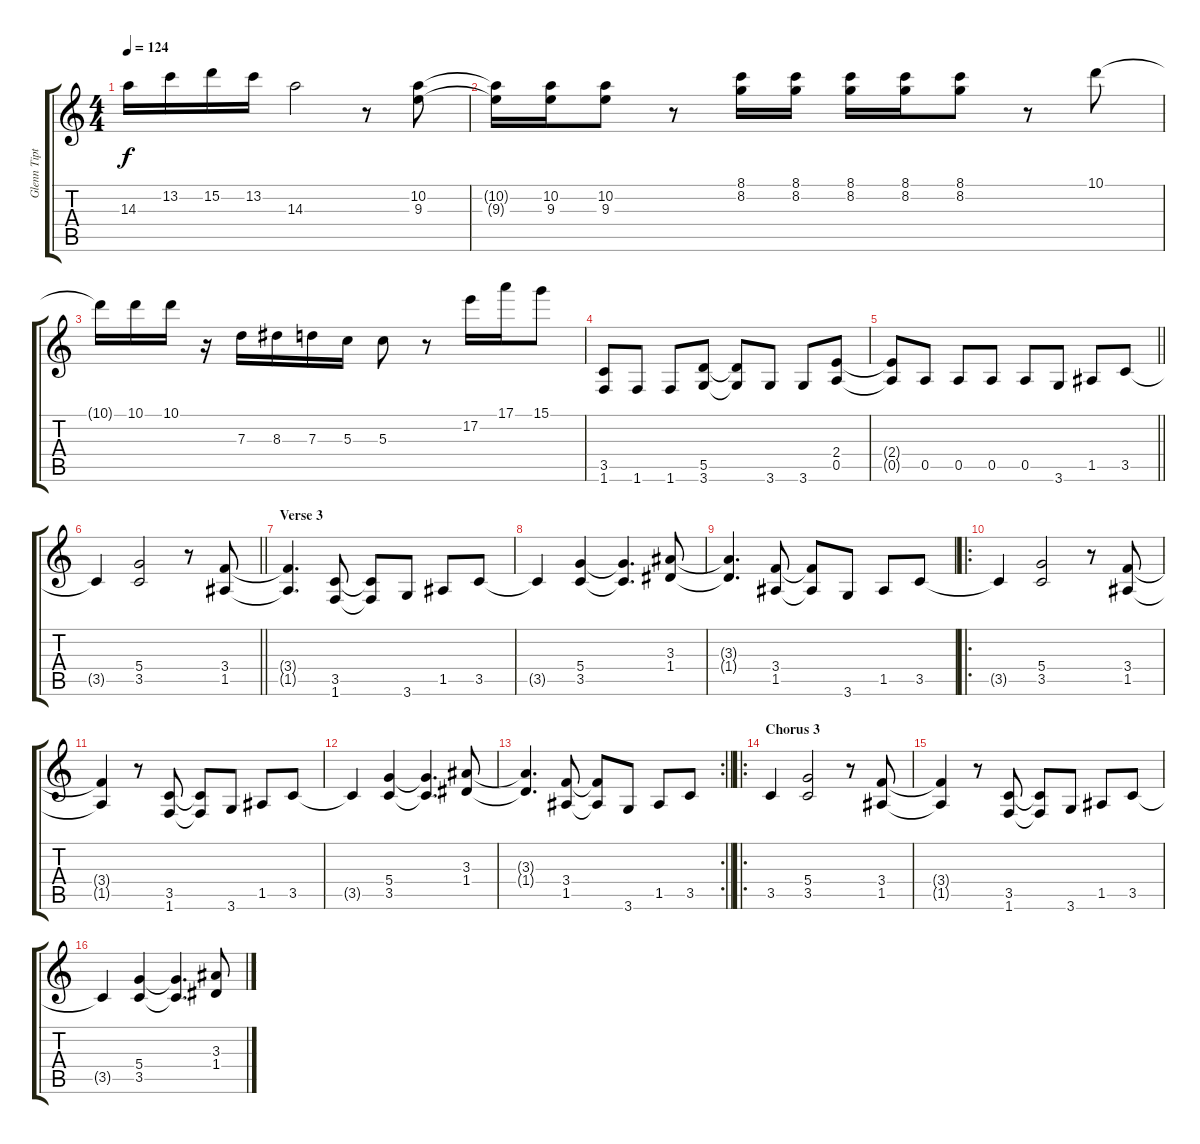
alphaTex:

\track ("Glenn Tipton" "Glenn Tipt") {instrument overdrivenguitar}
\staff {score tabs}
\tuning (E4 B3 G3 D3 A2 E2) {hide}
\ts (4 4)
\tempo 124
\clef g2
\ks c
14.3.16{dy f} 13.2.16 15.2.16 13.2.16 14.3.2 r.8 (10.2 9.3).8 |
(10.2{t} 9.3{t}).16 (10.2 9.3).16 (10.2 9.3).8 r.8 (8.1 8.2).16 (8.1 8.2).16 (8.1 8.2).16 (8.1 8.2).16 (8.1 8.2).8 r.8 10.1.8 |
10.1{t}.16 10.1.16 10.1.16 r.16 7.3.16 8.3.16 7.3.16 5.3.16 5.3.8 r.8 17.2.16 17.1.16 15.1.8 |
(3.5 1.6).8 1.6.8 1.6.8 (5.5 3.6).8 (5.5{t} 3.6{t}).8 3.6.8 3.6.8 (2.4 0.5).8 |
\barLineRight lightlight
(2.4{t} 0.5{t}).8 0.5.8 0.5.8 0.5.8 0.5.8 3.6.8 1.5.8 3.5.8 |
\barLineRight lightlight
3.5{t}.4 (5.4 3.5).2 r.8 (3.4 1.5).8 |
\section ("" "Verse 3")
(3.4{t} 1.5{t}).4{d} (3.5 1.6).8 (3.5{t} 1.6{t}).8 3.6.8 1.5.8 3.5.8 |
3.5{t}.4 (5.4 3.5).4 (5.4{t} 3.5{t}).4{d} (3.3 1.4).8 |
(3.3{t} 1.4{t}).4{d} (3.4 1.5).8 (3.4{t} 1.5{t}).8 3.6.8 1.5.8 3.5.8 |
\ro
3.5{t}.4 (5.4 3.5).2 r.8 (3.4 1.5).8 |
(3.4{t} 1.5{t}).4 r.8 (3.5 1.6).8 (3.5{t} 1.6{t}).8 3.6.8 1.5.8 3.5.8 |
3.5{t}.4 (5.4 3.5).4 (5.4{t} 3.5{t}).4{d} (3.3 1.4).8 |
\rc 2
\barLineRight lightlight
(3.3{t} 1.4{t}).4{d} (3.4 1.5).8 (3.4{t} 1.5{t}).8 3.6.8 1.5.8 3.5.8 |
\ro
\section ("" "Chorus 3")
3.5.4 (5.4 3.5).2 r.8 (3.4 1.5).8 |
(3.4{t} 1.5{t}).4 r.8 (3.5 1.6).8 (3.5{t} 1.6{t}).8 3.6.8 1.5.8 3.5.8 |
3.5{t}.4 (5.4 3.5).4 (5.4{t} 3.5{t}).4{d} (3.3 1.4).8
